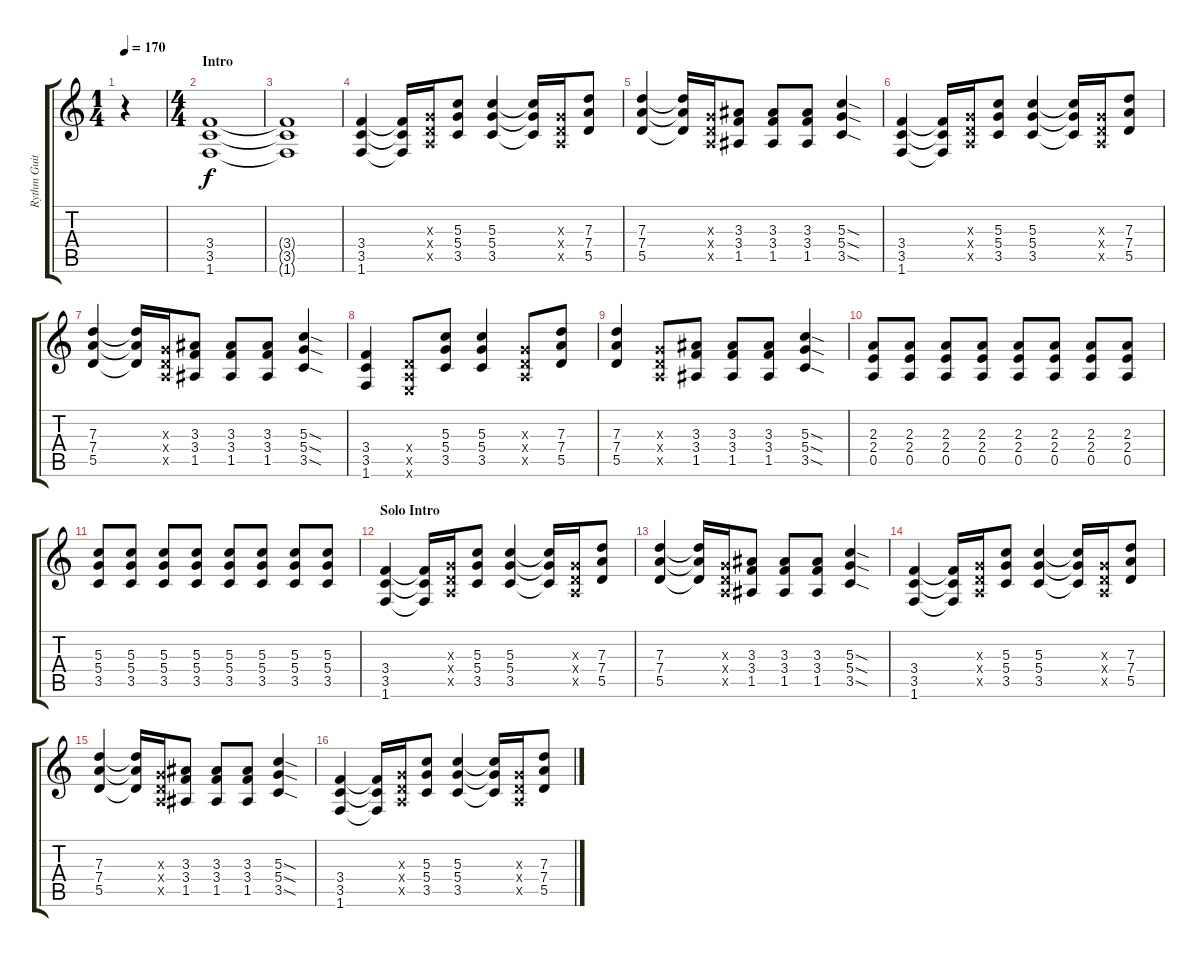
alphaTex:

\track ("Rythm Guitar 1" "Rythm Guit") {instrument distortionguitar}
\staff {score tabs}
\tuning (E4 B3 G3 D3 A2 E2) {hide}
\ts (1 4)
\tempo 170
\clef g2
\ks c
r.4{dy f volume 0 instrument distortionguitar} |
\ts (4 4)
\section ("" "Intro")
(3.4 3.5 1.6).1{volume 10} |
(3.4{t} 3.5{t} 1.6{t}).1 |
(3.4 3.5 1.6).4 (3.4{t} 3.5{t} 1.6{t}).16 (0.3{x} 0.4{x} 0.5{x}).16 (5.3 5.4 3.5).8 (5.3 5.4 3.5).4 (5.3{t} 5.4{t} 3.5{t}).16 (0.3{x} 0.4{x} 0.5{x}).16 (7.3 7.4 5.5).8 |
(7.3 7.4 5.5).4 (7.3{t} 7.4{t} 5.5{t}).16 (0.3{x} 0.4{x} 0.5{x}).16 (3.3 3.4 1.5).8 (3.3 3.4 1.5).8 (3.3 3.4 1.5).8 (5.3{sod} 5.4{sod} 3.5{sod}).4 |
(3.4 3.5 1.6).4 (3.4{t} 3.5{t} 1.6{t}).16 (0.3{x} 0.4{x} 0.5{x}).16 (5.3 5.4 3.5).8 (5.3 5.4 3.5).4 (5.3{t} 5.4{t} 3.5{t}).16 (0.3{x} 0.4{x} 0.5{x}).16 (7.3 7.4 5.5).8 |
(7.3 7.4 5.5).4 (7.3{t} 7.4{t} 5.5{t}).16 (0.3{x} 0.4{x} 0.5{x}).16 (3.3 3.4 1.5).8 (3.3 3.4 1.5).8 (3.3 3.4 1.5).8 (5.3{sod} 5.4{sod} 3.5{sod}).4 |
(3.4 3.5 1.6).4 (0.4{x} 0.5{x} 0.6{x}).8 (5.3 5.4 3.5).8 (5.3 5.4 3.5).4 (0.3{x} 0.4{x} 0.5{x}).8 (7.3 7.4 5.5).8 |
(7.3 7.4 5.5).4 (0.3{x} 0.4{x} 0.5{x}).8 (3.3 3.4 1.5).8 (3.3 3.4 1.5).8 (3.3 3.4 1.5).8 (5.3{sod} 5.4{sod} 3.5{sod}).4 |
(2.3 2.4 0.5).8 (2.3 2.4 0.5).8 (2.3 2.4 0.5).8 (2.3 2.4 0.5).8 (2.3 2.4 0.5).8 (2.3 2.4 0.5).8 (2.3 2.4 0.5).8 (2.3 2.4 0.5).8 |
(5.3 5.4 3.5).8 (5.3 5.4 3.5).8 (5.3 5.4 3.5).8 (5.3 5.4 3.5).8 (5.3 5.4 3.5).8 (5.3 5.4 3.5).8 (5.3 5.4 3.5).8 (5.3 5.4 3.5).8 |
\section ("" "Solo Intro")
(3.4 3.5 1.6).4 (3.4{t} 3.5{t} 1.6{t}).16 (0.3{x} 0.4{x} 0.5{x}).16 (5.3 5.4 3.5).8 (5.3 5.4 3.5).4 (5.3{t} 5.4{t} 3.5{t}).16 (0.3{x} 0.4{x} 0.5{x}).16 (7.3 7.4 5.5).8 |
(7.3 7.4 5.5).4 (7.3{t} 7.4{t} 5.5{t}).16 (0.3{x} 0.4{x} 0.5{x}).16 (3.3 3.4 1.5).8 (3.3 3.4 1.5).8 (3.3 3.4 1.5).8 (5.3{sod} 5.4{sod} 3.5{sod}).4 |
(3.4 3.5 1.6).4 (3.4{t} 3.5{t} 1.6{t}).16 (0.3{x} 0.4{x} 0.5{x}).16 (5.3 5.4 3.5).8 (5.3 5.4 3.5).4 (5.3{t} 5.4{t} 3.5{t}).16 (0.3{x} 0.4{x} 0.5{x}).16 (7.3 7.4 5.5).8 |
(7.3 7.4 5.5).4 (7.3{t} 7.4{t} 5.5{t}).16 (0.3{x} 0.4{x} 0.5{x}).16 (3.3 3.4 1.5).8 (3.3 3.4 1.5).8 (3.3 3.4 1.5).8 (5.3{sod} 5.4{sod} 3.5{sod}).4 |
(3.4 3.5 1.6).4 (3.4{t} 3.5{t} 1.6{t}).16 (0.3{x} 0.4{x} 0.5{x}).16 (5.3 5.4 3.5).8 (5.3 5.4 3.5).4 (5.3{t} 5.4{t} 3.5{t}).16 (0.3{x} 0.4{x} 0.5{x}).16 (7.3 7.4 5.5).8
